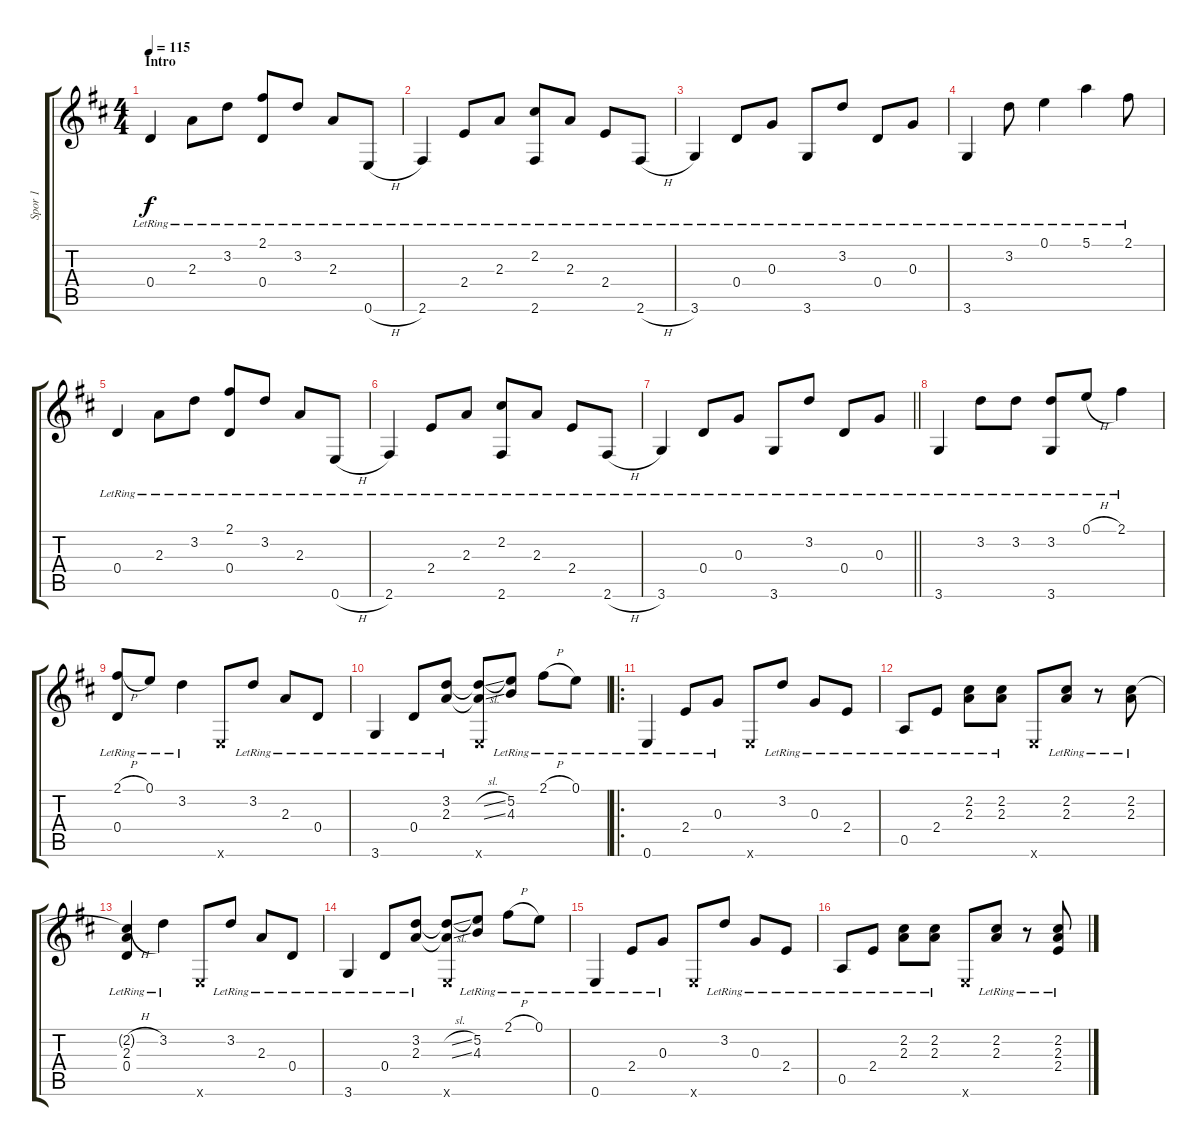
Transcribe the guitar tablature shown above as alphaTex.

\track ("Spor 1" "Spor 1") {instrument acousticguitarsteel}
\staff {score tabs}
\tuning (E4 B3 G3 D3 A2 E2) {hide}
\ts (4 4)
\section ("" "Intro")
\tempo 115
\clef g2
\ks d
0.4{lr}.4{dy f instrument acousticguitarsteel} 2.3{lr}.8 3.2{lr}.8 (2.1{lr} 0.4{lr}).8 3.2{lr}.8 2.3{lr}.8 0.6{h lr}.8 |
2.6{lr}.4 2.4{lr}.8 2.3{lr}.8 (2.2{lr} 2.6{lr}).8 2.3{lr}.8 2.4{lr}.8 2.6{h lr}.8 |
3.6{lr}.4 0.4{lr}.8 0.3{lr}.8 3.6{lr}.8 3.2{lr}.8 0.4{lr}.8 0.3{lr}.8 |
3.6{lr}.4 3.2{lr}.8 0.1{lr}.4 5.1{lr}.4 2.1{lr}.8 |
0.4{lr}.4 2.3{lr}.8 3.2{lr}.8 (2.1{lr} 0.4{lr}).8 3.2{lr}.8 2.3{lr}.8 0.6{h lr}.8 |
2.6{lr}.4 2.4{lr}.8 2.3{lr}.8 (2.2{lr} 2.6{lr}).8 2.3{lr}.8 2.4{lr}.8 2.6{h lr}.8 |
\barLineRight lightlight
3.6{lr}.4 0.4{lr}.8 0.3{lr}.8 3.6{lr}.8 3.2{lr}.8 0.4{lr}.8 0.3{lr}.8 |
\section ("" "")
3.6{lr}.4 3.2{lr}.8 3.2{lr}.8 (3.2{lr} 3.6{lr}).8 0.1{h lr}.8 2.1{lr}.4 |
(2.1{h lr} 0.4{lr}).8 0.1{lr}.8 3.2{lr}.4 0.6{x}.8 3.2{lr}.8 2.3{lr}.8 0.4{lr}.8 |
3.6{lr}.4 0.4{lr}.8 (3.2{lr} 2.3{lr}).8 (3.2{sl t} 2.3{ss t} 0.6{x}).8 (5.2{lr} 4.3{lr}).8 2.1{h lr}.8 0.1{lr}.8 |
\ro
0.6{lr}.4 2.4{lr}.8 0.3{lr}.8 0.6{x}.8 3.2{lr}.8 0.3{lr}.8 2.4{lr}.8 |
0.5{lr}.8 2.4{lr}.8 (2.2{lr} 2.3{lr}).8 (2.2{lr} 2.3{lr}).8 0.6{x}.8 (2.2{lr} 2.3{lr}).8 r.8 (2.2{lr} 2.3{lr}).8 |
(2.2{h t} 2.3{lr} 0.4{lr}).4 3.2{lr}.4 0.6{x}.8 3.2{lr}.8 2.3{lr}.8 0.4{lr}.8 |
3.6{lr}.4 0.4{lr}.8 (3.2{lr} 2.3{lr}).8 (3.2{sl t} 2.3{ss t} 0.6{x}).8 (5.2{lr} 4.3{lr}).8 2.1{h lr}.8 0.1{lr}.8 |
0.6{lr}.4 2.4{lr}.8 0.3{lr}.8 0.6{x}.8 3.2{lr}.8 0.3{lr}.8 2.4{lr}.8 |
0.5{lr}.8 2.4{lr}.8 (2.2{lr} 2.3{lr}).8 (2.2{lr} 2.3{lr}).8 0.6{x}.8 (2.2{lr} 2.3{lr}).8 r.8 (2.2{lr} 2.3{lr} 2.4{lr}).8
